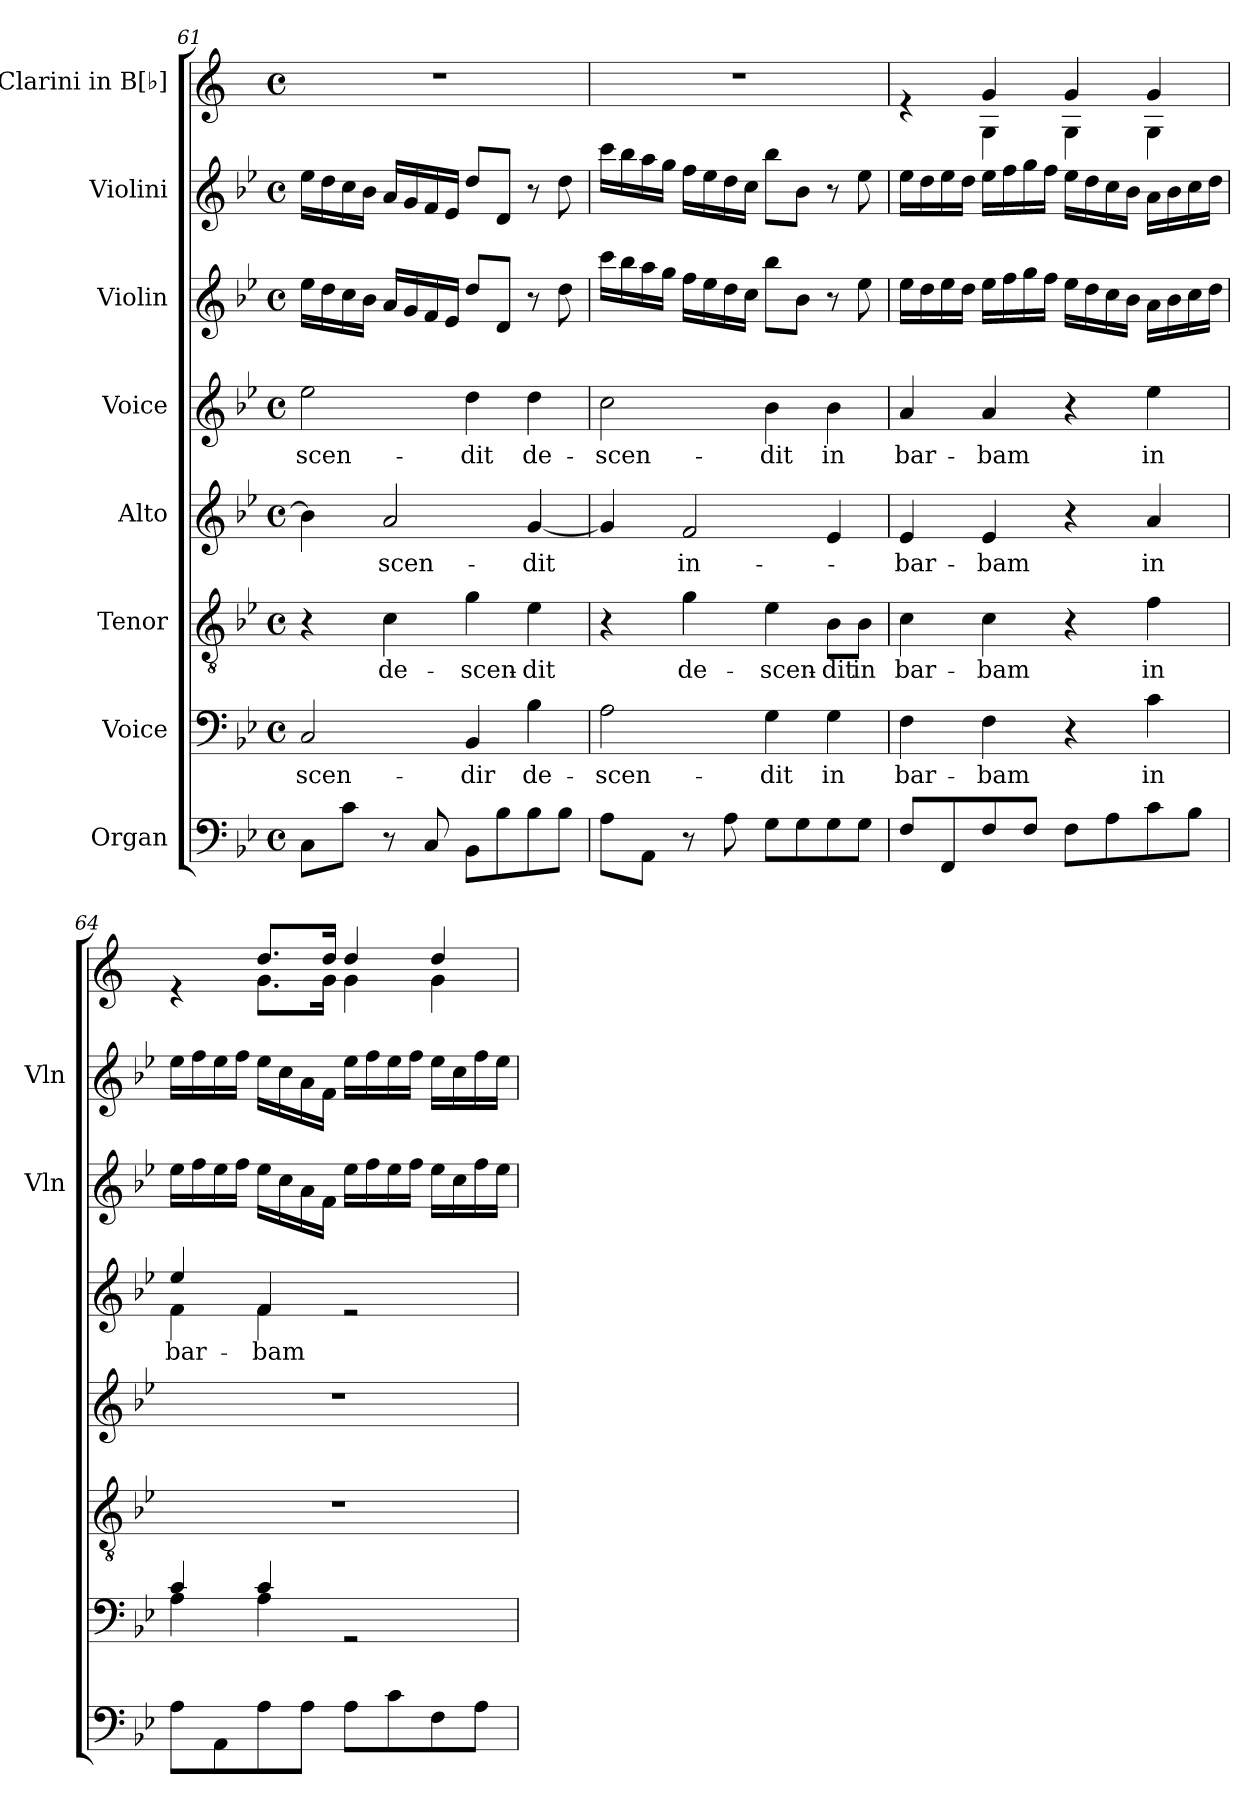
**kern	**kern	**text	**kern	**text	**kern	**text	**kern	**text	**kern	**kern	**kern
*part8	*part7	*part7	*part6	*part6	*part5	*part5	*part4	*part4	*part3	*part2	*part1
*staff8	*staff7	*staff7	*staff6	*staff6	*staff5	*staff5	*staff4	*staff4	*staff3	*staff2	*staff1
*I"Organ	*I"Voice	*	*I"Tenor	*	*I"Alto	*	*I"Voice	*	*I"Violin	*I"Violini	*I"Clarini in B[♭]
*	*	*	*	*	*	*	*	*	*I'Vln	*I'Vln	*
*clefF4	*clefF4	*	*clefGv2	*	*clefG2	*	*clefG2	*	*clefG2	*clefG2	*clefG2
*	*	*	*	*	*	*	*	*	*	*	*ITrd1c2
*k[b-e-]	*k[b-e-]	*	*k[b-e-]	*	*k[b-e-]	*	*k[b-e-]	*	*k[b-e-]	*k[b-e-]	*k[b-e-]
*M4/4	*M4/4	*	*M4/4	*	*M4/4	*	*M4/4	*	*M4/4	*M4/4	*M4/4
*met(c)	*met(c)	*	*met(c)	*	*met(c)	*	*met(c)	*	*met(c)	*met(c)	*met(c)
=61	=61	=61	=61	=61	=61	=61	=61	=61	=61	=61	=61
!	!	!LO:LY:b	!	!	!	!	!	!LO:LY:b	!	!	!
8C\L	2C/	-scen-	4r	.	4b-\]	.	2ee-\	-scen-	16ee-\LL	16ee-\LL	1r
.	.	.	.	.	.	.	.	.	16dd\	16dd\	.
8c\J	.	.	.	.	.	.	.	.	16cc\	16cc\	.
.	.	.	.	.	.	.	.	.	16b-\JJ	16b-\JJ	.
!	!	!	!	!LO:LY:b	!	!LO:LY:b	!	!	!	!	!
8r	.	.	4c\	de-	2a/	-scen-	.	.	16a/LL	16a/LL	.
.	.	.	.	.	.	.	.	.	16g/	16g/	.
8C/	.	.	.	.	.	.	.	.	16f/	16f/	.
.	.	.	.	.	.	.	.	.	16e-/JJ	16e-/JJ	.
!	!	!LO:LY:b	!	!LO:LY:b	!	!	!	!LO:LY:b	!	!	!
8BB-\L	4BB-/	-dir	4g\	-scen-	.	.	4dd\	-dit	8dd/L	8dd/L	.
8B-\	.	.	.	.	.	.	.	.	8d/J	8d/J	.
!	!	!LO:LY:b	!	!LO:LY:b	!	!LO:LY:b	!	!LO:LY:b	!	!	!
8B-\	4B-\	de-	4e-\	-dit	[4g/	-dit	4dd\	de-	8r	8r	.
8B-\J	.	.	.	.	.	.	.	.	8dd\	8dd\	.
=62	=62	=62	=62	=62	=62	=62	=62	=62	=62	=62	=62
!	!	!LO:LY:b	!	!	!	!	!	!LO:LY:b	!	!	!
8A\L	2A\	-scen-	4r	.	4g/]	.	2cc\	-scen-	16ccc\LL	16ccc\LL	1r
.	.	.	.	.	.	.	.	.	16bb-\	16bb-\	.
8AA\J	.	.	.	.	.	.	.	.	16aa\	16aa\	.
.	.	.	.	.	.	.	.	.	16gg\JJ	16gg\JJ	.
!	!	!	!	!LO:LY:b	!	!LO:LY:b	!	!	!	!	!
8r	.	.	4g\	de-	2f/	in-	.	.	16ff\LL	16ff\LL	.
.	.	.	.	.	.	.	.	.	16ee-\	16ee-\	.
8A\	.	.	.	.	.	.	.	.	16dd\	16dd\	.
.	.	.	.	.	.	.	.	.	16cc\JJ	16cc\JJ	.
!	!	!LO:LY:b	!	!LO:LY:b	!	!	!	!LO:LY:b	!	!	!
8G\L	4G\	-dit	4e-\	-scen-	.	.	4b-\	-dit	8bb-\L	8bb-\L	.
8G\	.	.	.	.	.	.	.	.	8b-\J	8b-\J	.
!	!	!LO:LY:b	!	!LO:LY:b	!	!	!	!LO:LY:b	!	!	!
8G\	4G\	in	8B-\L	-dit	4e-/	.	4b-\	in	8r	8r	.
!	!	!	!	!LO:LY:b	!	!	!	!	!	!	!
8G\J	.	.	8B-\J	in	.	.	.	.	8ee-\	8ee-\	.
=63	=63	=63	=63	=63	=63	=63	=63	=63	=63	=63	=63
!	!	!LO:LY:b	!	!LO:LY:b	!	!LO:LY:b	!	!LO:LY:b	!	!	!
*	*	*	*	*	*	*	*	*	*	*	*^
8F/L	4F\	bar-	4c\	bar-	4e-/	-bar-	4a/	bar-	16ee-\LL	16ee-\LL	4re	4ryy
.	.	.	.	.	.	.	.	.	16dd\	16dd\	.	.
8FF/	.	.	.	.	.	.	.	.	16ee-\	16ee-\	.	.
.	.	.	.	.	.	.	.	.	16dd\JJ	16dd\JJ	.	.
!	!	!LO:LY:b	!	!LO:LY:b	!	!LO:LY:b	!	!LO:LY:b	!	!	!	!
8F/	4F\	-bam	4c\	-bam	4e-/	-bam	4a/	-bam	16ee-\LL	16ee-\LL	4f/	4F\
.	.	.	.	.	.	.	.	.	16ff\	16ff\	.	.
8F/J	.	.	.	.	.	.	.	.	16gg\	16gg\	.	.
.	.	.	.	.	.	.	.	.	16ff\JJ	16ff\JJ	.	.
8F\L	4r	.	4r	.	4r	.	4r	.	16ee-\LL	16ee-\LL	4f/	4F\
.	.	.	.	.	.	.	.	.	16dd\	16dd\	.	.
8A\	.	.	.	.	.	.	.	.	16cc\	16cc\	.	.
.	.	.	.	.	.	.	.	.	16b-\JJ	16b-\JJ	.	.
!	!	!LO:LY:b	!	!LO:LY:b	!	!LO:LY:b	!	!LO:LY:b	!	!	!	!
8c\	4c\	in	4f\	in	4a/	in	4ee-\	in	16a\LL	16a\LL	4f/	4F\
.	.	.	.	.	.	.	.	.	16b-\	16b-\	.	.
8B-\J	.	.	.	.	.	.	.	.	16cc\	16cc\	.	.
.	.	.	.	.	.	.	.	.	16dd\JJ	16dd\JJ	.	.
!!LO:LB:g=z	!!
=64	=64	=64	=64	=64	=64	=64	=64	=64	=64	=64	=64	=64
*	*^	*	*	*	*	*	*	*	*	*	*	*
!	!	!	!	!	!	!	!	!	!LO:LY:b	!	!	!	!
*	*	*	*	*	*	*	*	*^	*	*	*	*	*
8A\L	4c/	4A\	.	1r	.	1r	.	4ee-/	4f\	bar-	16ee-\LL	16ee-\LL	4re	4ryy
.	.	.	.	.	.	.	.	.	.	.	16ff\	16ff\	.	.
8AA\	.	.	.	.	.	.	.	.	.	.	16ee-\	16ee-\	.	.
.	.	.	.	.	.	.	.	.	.	.	16ff\JJ	16ff\JJ	.	.
!	!	!	!	!	!	!	!	!	!	!LO:LY:b	!	!	!	!
8A\	4c/	4A\	.	.	.	.	.	4f/	4f\	-bam	16ee-\LL	16ee-\LL	8.cc/L	8.f\L
.	.	.	.	.	.	.	.	.	.	.	16cc\	16cc\	.	.
8A\J	.	.	.	.	.	.	.	.	.	.	16a\	16a\	.	.
.	.	.	.	.	.	.	.	.	.	.	16f\JJ	16f\JJ	16cc/Jk	16f\Jk
8A\L	2rGG	2ryy	.	.	.	.	.	2re	2ryy	.	16ee-\LL	16ee-\LL	4cc/	4f\
.	.	.	.	.	.	.	.	.	.	.	16ff\	16ff\	.	.
8c\	.	.	.	.	.	.	.	.	.	.	16ee-\	16ee-\	.	.
.	.	.	.	.	.	.	.	.	.	.	16ff\JJ	16ff\JJ	.	.
8F\	.	.	.	.	.	.	.	.	.	.	16ee-\LL	16ee-\LL	4cc/	4f\
.	.	.	.	.	.	.	.	.	.	.	16cc\	16cc\	.	.
8A\J	.	.	.	.	.	.	.	.	.	.	16ff\	16ff\	.	.
.	.	.	.	.	.	.	.	.	.	.	16ee-\JJ	16ee-\JJ	.	.
*	*v	*v	*	*	*	*	*	*v	*v	*	*	*	*v	*v
=	=	=	=	=	=	=	=	=	=	=	=
*-	*-	*-	*-	*-	*-	*-	*-	*-	*-	*-	*-
